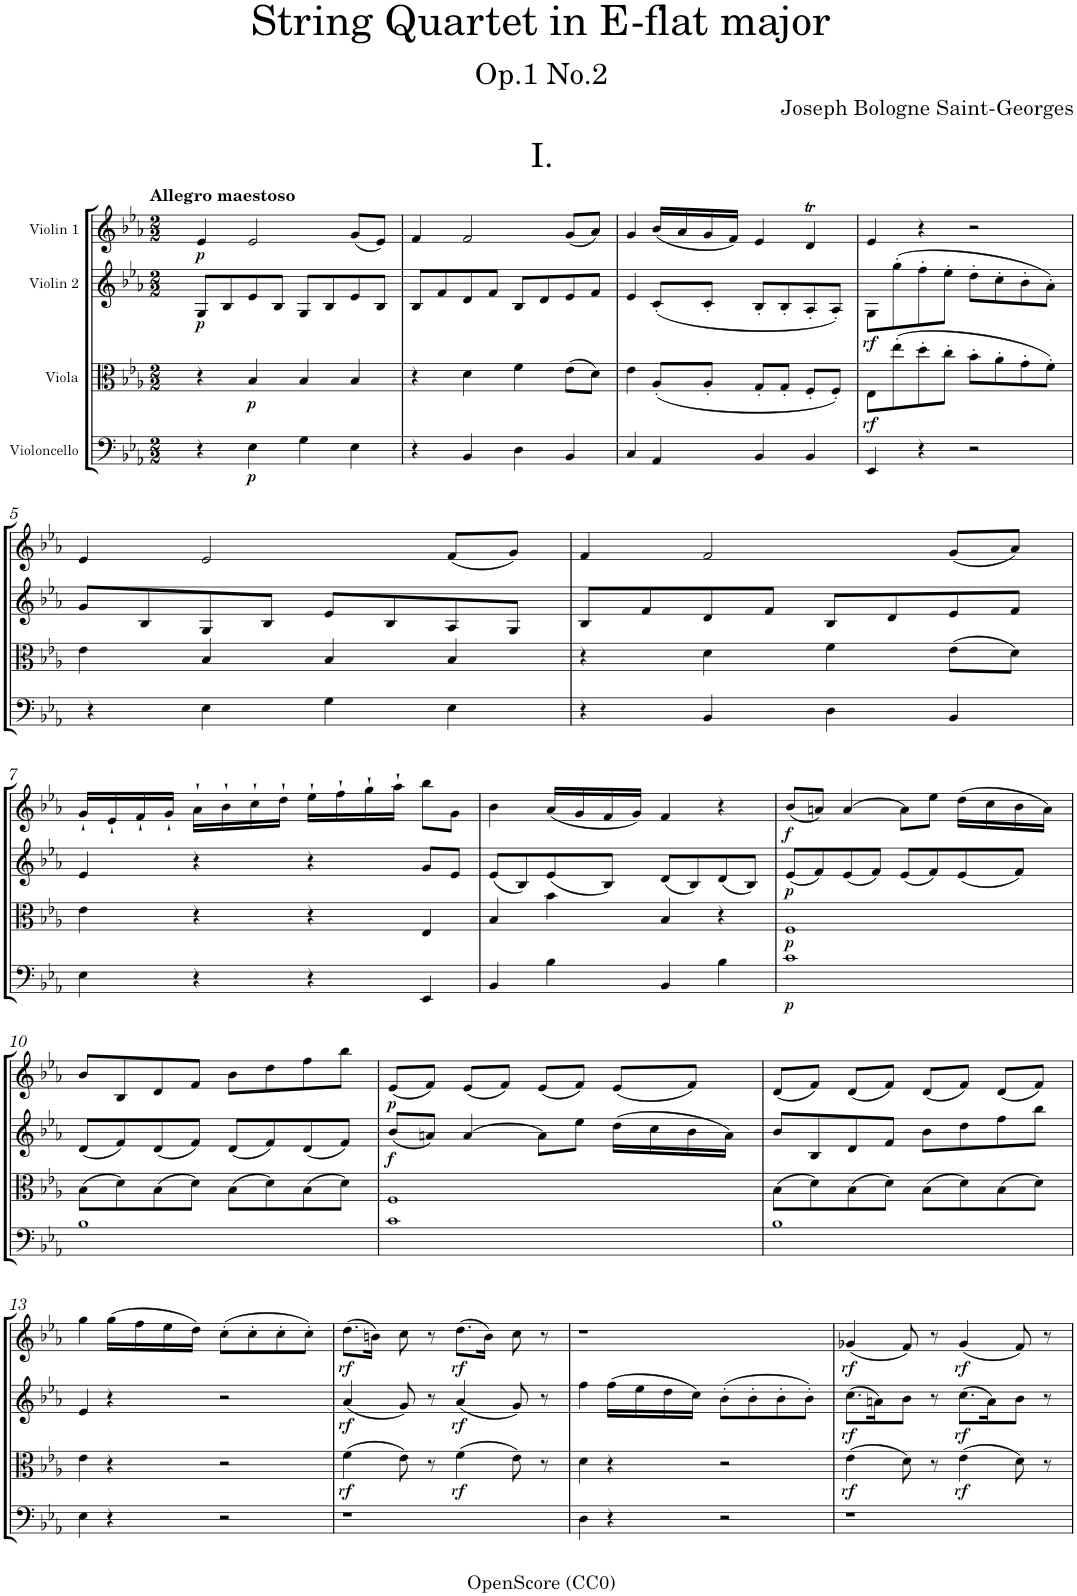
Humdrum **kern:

**kern	**dynam	**kern	**dynam	**kern	**dynam	**kern	**dynam
*part4	*part4	*part3	*part3	*part2	*part2	*part1	*part1
*staff4	*staff4	*staff3	*staff3	*staff2	*staff2	*staff1	*staff1
*I"Violoncello	*	*I"Viola	*	*I"Violin 2	*	*I"Violin 1	*
*I'Vc	*	*I'Vla	*	*I'Vln	*	*I'Vln	*
*clefF4	*	*clefC3	*	*clefG2	*	*clefG2	*
*k[b-e-a-]	*	*k[b-e-a-]	*	*k[b-e-a-]	*	*k[b-e-a-]	*
*M2/2	*	*M2/2	*	*M2/2	*	*M2/2	*
=1	=1	=1	=1	=1	=1	=1	=1
!	!	!	!	!	!	!LO:TX:a:t=I.	!
!	!	!	!	!	!	!LO:TX:a:B:t=Allegro maestoso	!
!	!	!	!	!	!LO:DY:b	!	!LO:DY:b
4r	.	4r	.	8G/L	p	4e-/	p
.	.	.	.	8B-/	.	.	.
!	!LO:DY:b	!	!LO:DY:b	!	!	!	!
4E-\	p	4B-/	p	8e-/	.	2e-/	.
.	.	.	.	8B-/J	.	.	.
4G\	.	4B-/	.	8G/L	.	.	.
.	.	.	.	8B-/	.	.	.
4E-\	.	4B-/	.	8e-/	.	(8g/L	.
.	.	.	.	8B-/J	.	8e-/J)	.
=2	=2	=2	=2	=2	=2	=2	=2
4r	.	4r	.	8B-/L	.	4f/	.
.	.	.	.	8f/	.	.	.
4BB-/	.	4d\	.	8d/	.	2f/	.
.	.	.	.	8f/J	.	.	.
4D\	.	4f\	.	8B-/L	.	.	.
.	.	.	.	8d/	.	.	.
4BB-/	.	(8e-\L	.	8e-/	.	(8g/L	.
.	.	8d\J)	.	8f/J	.	8a-/J)	.
=3	=3	=3	=3	=3	=3	=3	=3
4C/	.	4e-\	.	4e-/	.	4g/	.
4AA-/	.	(8A-'/L	.	(8c'/L	.	(16b-/LL	.
.	.	.	.	.	.	16a-/	.
.	.	8A-'/J	.	8c'/J	.	16g/	.
.	.	.	.	.	.	16f/JJ)	.
4BB-/	.	8G'/L	.	8B-'/L	.	4e-/	.
.	.	8G'/J	.	8B-'/	.	.	.
4BB-/	.	8F'/L	.	8A-'/	.	4dt/	.
.	.	8F'/J)	.	8A-'/J)	.	.	.
=4	=4	=4	=4	=4	=4	=4	=4
!	!	!	!LO:DY:b	!	!LO:DY:b	!	!
4EE-/	.	8E-\L	rf	8G\L	rf	4e-/	.
.	.	(8ee-'\	.	(8gg'\	.	.	.
4r	.	8dd'\	.	8ff'\	.	4r	.
.	.	8cc'\J	.	8ee-'\J	.	.	.
2r	.	8b-'\L	.	8dd'\L	.	2r	.
.	.	8a-'\	.	8cc'\	.	.	.
.	.	8g'\	.	8b-'\	.	.	.
.	.	8f'\J)	.	8a-'\J)	.	.	.
!!LO:LB:g=z
=5	=5	=5	=5	=5	=5	=5	=5
4r	.	4e-\	.	8g/L	.	4e-/	.
.	.	.	.	8B-/	.	.	.
4E-\	.	4B-/	.	8G/	.	2e-/	.
.	.	.	.	8B-/J	.	.	.
4G\	.	4B-/	.	8e-/L	.	.	.
.	.	.	.	8B-/	.	.	.
4E-\	.	4B-/	.	8A-/	.	(8f/L	.
.	.	.	.	8G/J	.	8g/J)	.
=6	=6	=6	=6	=6	=6	=6	=6
4r	.	4r	.	8B-/L	.	4f/	.
.	.	.	.	8f/	.	.	.
4BB-/	.	4d\	.	8d/	.	2f/	.
.	.	.	.	8f/J	.	.	.
4D\	.	4f\	.	8B-/L	.	.	.
.	.	.	.	8d/	.	.	.
4BB-/	.	(8e-\L	.	8e-/	.	(8g/L	.
.	.	8d\J)	.	8f/J	.	8a-/J)	.
!!LO:LB:g=z
=7	=7	=7	=7	=7	=7	=7	=7
4E-\	.	4e-\	.	4e-/	.	16g`/LL	.
.	.	.	.	.	.	16e-`/	.
.	.	.	.	.	.	16f`/	.
.	.	.	.	.	.	16g`/JJ	.
4r	.	4r	.	4r	.	16a-`\LL	.
.	.	.	.	.	.	16b-`\	.
.	.	.	.	.	.	16cc`\	.
.	.	.	.	.	.	16dd`\JJ	.
4r	.	4r	.	4r	.	16ee-`\LL	.
.	.	.	.	.	.	16ff`\	.
.	.	.	.	.	.	16gg`\	.
.	.	.	.	.	.	16aa-`\JJ	.
4EE-/	.	4E-/	.	8g/L	.	8bb-\L	.
.	.	.	.	8e-/J	.	8g\J	.
=8	=8	=8	=8	=8	=8	=8	=8
4BB-/	.	4B-/	.	(8e-/L	.	4b-\	.
.	.	.	.	8B-/)	.	.	.
4B-\	.	4b-\	.	(8e-/	.	(16a-/LL	.
.	.	.	.	.	.	16g/	.
.	.	.	.	8B-/J)	.	16f/	.
.	.	.	.	.	.	16g/JJ)	.
4BB-/	.	4B-/	.	(8d/L	.	4f/	.
.	.	.	.	8B-/)	.	.	.
4B-\	.	4r	.	(8d/	.	4r	.
.	.	.	.	8B-/J)	.	.	.
=9	=9	=9	=9	=9	=9	=9	=9
!	!LO:DY:b	!	!LO:DY:b	!	!LO:DY:b	!	!LO:DY:b
1c	p	1F	p	(8e-/L	p	(8b-/L	f
.	.	.	.	8f/)	.	8an/J)	.
.	.	.	.	(8e-/	.	[4a/	.
.	.	.	.	8f/J)	.	.	.
.	.	.	.	(8e-/L	.	8a\L]	.
.	.	.	.	8f/)	.	8ee-\J	.
.	.	.	.	(8e-/	.	(16dd\LL	.
.	.	.	.	.	.	16cc\	.
.	.	.	.	8f/J)	.	16b-\	.
.	.	.	.	.	.	16a\JJ)	.
!!LO:LB:g=z
=10	=10	=10	=10	=10	=10	=10	=10
1B-	.	(8B-\L	.	(8d/L	.	8b-/L	.
.	.	8d\)	.	8f/)	.	8B-/	.
.	.	(8B-\	.	(8d/	.	8d/	.
.	.	8d\J)	.	8f/J)	.	8f/J	.
.	.	(8B-\L	.	(8d/L	.	8b-\L	.
.	.	8d\)	.	8f/)	.	8dd\	.
.	.	(8B-\	.	(8d/	.	8ff\	.
.	.	8d\J)	.	8f/J)	.	8bb-\J	.
=11	=11	=11	=11	=11	=11	=11	=11
!	!	!	!	!	!LO:DY:b	!	!LO:DY:b
1c	.	1F	.	(8b-/L	f	(8e-/L	p
.	.	.	.	8an/J)	.	8f/J)	.
.	.	.	.	[4a/	.	(8e-/L	.
.	.	.	.	.	.	8f/J)	.
.	.	.	.	8a\L]	.	(8e-/L	.
.	.	.	.	8ee-\J	.	8f/J)	.
.	.	.	.	(16dd\LL	.	(8e-/L	.
.	.	.	.	16cc\	.	.	.
.	.	.	.	16b-\	.	8f/J)	.
.	.	.	.	16a\JJ)	.	.	.
=12	=12	=12	=12	=12	=12	=12	=12
1B-	.	(8B-\L	.	8b-/L	.	(8d/L	.
.	.	8d\)	.	8B-/	.	8f/J)	.
.	.	(8B-\	.	8d/	.	(8d/L	.
.	.	8d\J)	.	8f/J	.	8f/J)	.
.	.	(8B-\L	.	8b-\L	.	(8d/L	.
.	.	8d\)	.	8dd\	.	8f/J)	.
.	.	(8B-\	.	8ff\	.	(8d/L	.
.	.	8d\J)	.	8bb-\J	.	8f/J)	.
!!LO:LB:g=z
=13	=13	=13	=13	=13	=13	=13	=13
4E-\	.	4e-\	.	4e-/	.	4gg\	.
4r	.	4r	.	4r	.	(16gg\LL	.
.	.	.	.	.	.	16ff\	.
.	.	.	.	.	.	16ee-\	.
.	.	.	.	.	.	16dd\JJ)	.
2r	.	2r	.	2r	.	(8cc'\L	.
.	.	.	.	.	.	8cc'\	.
.	.	.	.	.	.	8cc'\	.
.	.	.	.	.	.	8cc'\J)	.
=14	=14	=14	=14	=14	=14	=14	=14
!	!	!	!LO:DY:b	!	!LO:DY:b	!	!LO:DY:b
1r	.	(4f\	rf	(4a-/	rf	(8.dd\L	rf
.	.	.	.	.	.	16bn\Jk)	.
.	.	8e-\)	.	8g/)	.	8cc\	.
.	.	8r	.	8r	.	8r	.
!	!	!	!LO:DY:b	!	!LO:DY:b	!	!LO:DY:b
.	.	(4f\	rf	(4a-/	rf	(8.dd\L	rf
.	.	.	.	.	.	16b\Jk)	.
.	.	8e-\)	.	8g/)	.	8cc\	.
.	.	8r	.	8r	.	8r	.
=15	=15	=15	=15	=15	=15	=15	=15
4D\	.	4d\	.	4ff\	.	1r	.
4r	.	4r	.	(16ff\LL	.	.	.
.	.	.	.	16ee-\	.	.	.
.	.	.	.	16dd\	.	.	.
.	.	.	.	16cc\JJ)	.	.	.
2r	.	2r	.	(8b-'\L	.	.	.
.	.	.	.	8b-'\	.	.	.
.	.	.	.	8b-'\	.	.	.
.	.	.	.	8b-'\J)	.	.	.
=16	=16	=16	=16	=16	=16	=16	=16
!	!	!	!LO:DY:b	!	!LO:DY:b	!	!LO:DY:b
1r	.	(4e-\	rf	(8.cc\L	rf	(4g-X/	rf
.	.	.	.	16an\K)	.	.	.
.	.	8d\)	.	8b-\J	.	8f/)	.
.	.	8r	.	8r	.	8r	.
!	!	!	!LO:DY:b	!	!LO:DY:b	!	!LO:DY:b
.	.	(4e-\	rf	(8.cc\L	rf	(4g-/	rf
.	.	.	.	16a\K)	.	.	.
.	.	8d\)	.	8b-\J	.	8f/)	.
.	.	8r	.	8r	.	8r	.
=	=	=	=	=	=	=	=
*-	*-	*-	*-	*-	*-	*-	*-
